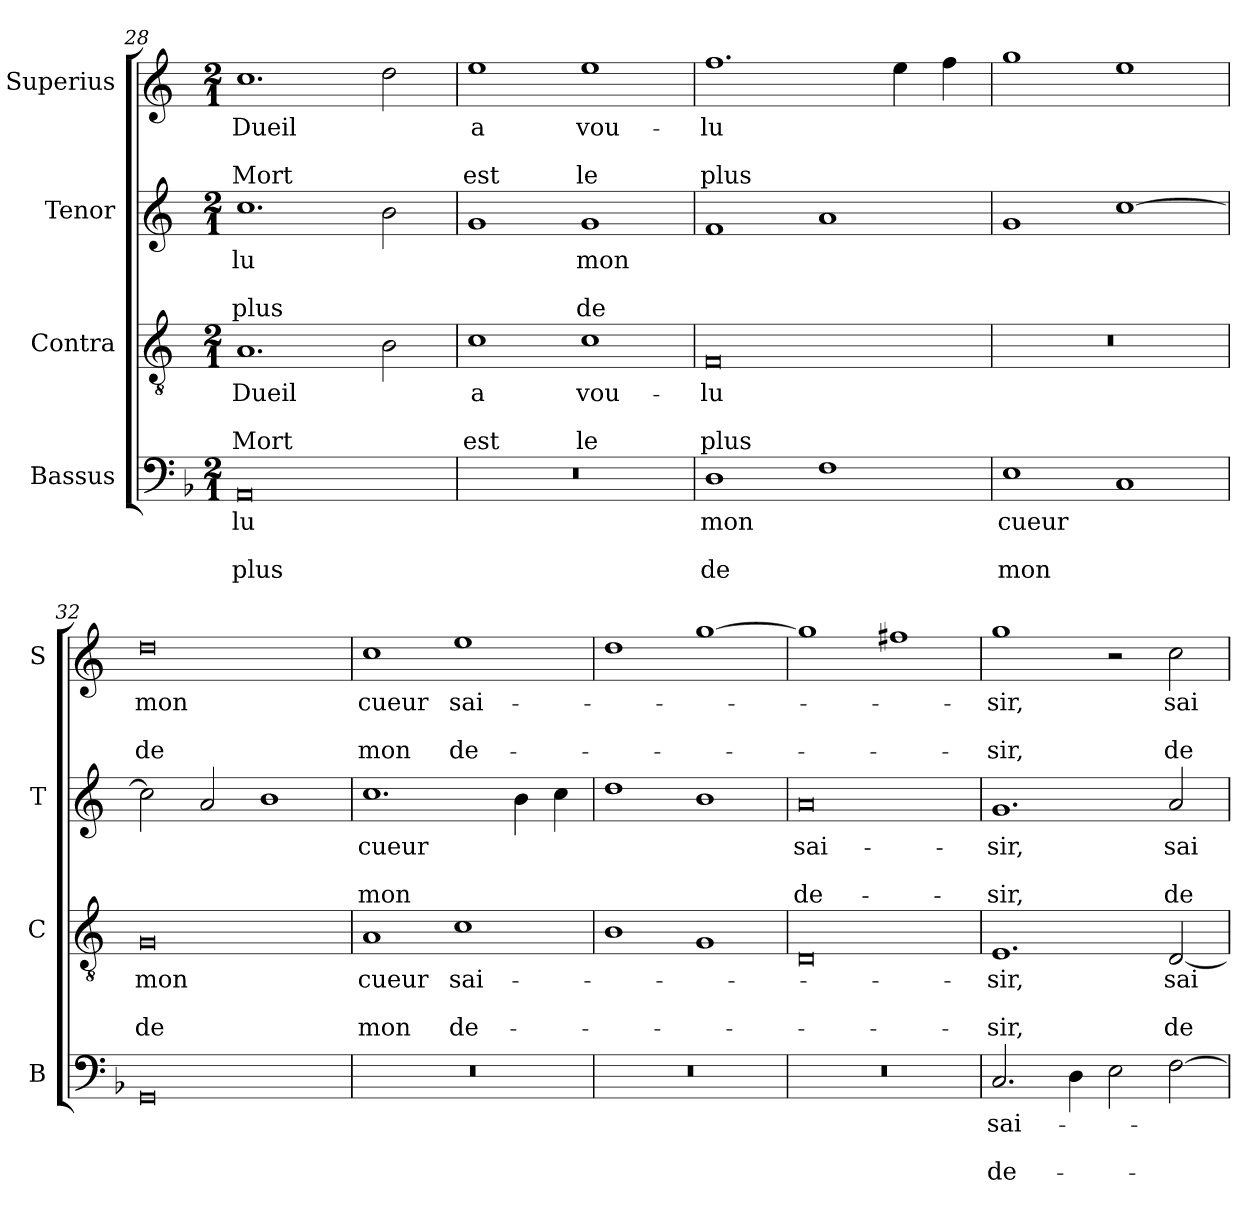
**kern	**text	**text	**text	**kern	**text	**text	**text	**kern	**text	**text	**text	**kern	**text	**text	**text
*part4	*part4	*part4	*part4	*part3	*part3	*part3	*part3	*part2	*part2	*part2	*part2	*part1	*part1	*part1	*part1
*staff4	*staff4	*staff4	*staff4	*staff3	*staff3	*staff3	*staff3	*staff2	*staff2	*staff2	*staff2	*staff1	*staff1	*staff1	*staff1
*I"Bassus	*	*	*	*I"Contra	*	*	*	*I"Tenor	*	*	*	*I"Superius	*	*	*
*I'B	*	*	*	*I'C	*	*	*	*I'T	*	*	*	*I'S	*	*	*
*clefF4	*	*	*	*clefGv2	*	*	*	*clefG2	*	*	*	*clefG2	*	*	*
*k[b-]	*	*	*	*k[]	*	*	*	*k[]	*	*	*	*k[]	*	*	*
*M2/1	*	*	*	*M2/1	*	*	*	*M2/1	*	*	*	*M2/1	*	*	*
=28	=28	=28	=28	=28	=28	=28	=28	=28	=28	=28	=28	=28	=28	=28	=28
0AA	-lu	.	plus	1.A	Dueil	.	Mort	1.cc	-lu	.	plus	1.cc	Dueil	.	Mort
.	.	.	.	2B	.	.	.	2b	.	.	.	2dd	.	.	.
=29	=29	=29	=29	=29	=29	=29	=29	=29	=29	=29	=29	=29	=29	=29	=29
0r	.	.	.	1c	a	.	est	1g	.	.	.	1ee	a	.	est
.	.	.	.	1c	vou-	.	le	1g	mon	.	de	1ee	vou-	.	le
=30	=30	=30	=30	=30	=30	=30	=30	=30	=30	=30	=30	=30	=30	=30	=30
1D	mon	.	de	0F	-lu	.	plus	1f	.	.	.	1.ff	-lu	.	plus
1F	.	.	.	.	.	.	.	1a	.	.	.	.	.	.	.
.	.	.	.	.	.	.	.	.	.	.	.	4ee	.	.	.
.	.	.	.	.	.	.	.	.	.	.	.	4ff	.	.	.
=31	=31	=31	=31	=31	=31	=31	=31	=31	=31	=31	=31	=31	=31	=31	=31
1E	cueur	.	mon	0r	.	.	.	1g	.	.	.	1gg	.	.	.
1C	.	.	.	.	.	.	.	[1cc	.	.	.	1ee	.	.	.
=32	=32	=32	=32	=32	=32	=32	=32	=32	=32	=32	=32	=32	=32	=32	=32
0GG	.	.	.	0G	mon	.	de	2cc]	.	.	.	0dd	mon	.	de
.	.	.	.	.	.	.	.	2a	.	.	.	.	.	.	.
.	.	.	.	.	.	.	.	1b	.	.	.	.	.	.	.
=33	=33	=33	=33	=33	=33	=33	=33	=33	=33	=33	=33	=33	=33	=33	=33
0r	.	.	.	1A	cueur	.	mon	1.cc	cueur	.	mon	1cc	cueur	.	mon
.	.	.	.	1c	sai-	.	de-	.	.	.	.	1ee	sai-	.	de-
.	.	.	.	.	.	.	.	4b	.	.	.	.	.	.	.
.	.	.	.	.	.	.	.	4cc	.	.	.	.	.	.	.
=34	=34	=34	=34	=34	=34	=34	=34	=34	=34	=34	=34	=34	=34	=34	=34
0r	.	.	.	1B	.	.	.	1dd	.	.	.	1dd	.	.	.
.	.	.	.	1G	.	.	.	1b	.	.	.	[1gg	.	.	.
=35	=35	=35	=35	=35	=35	=35	=35	=35	=35	=35	=35	=35	=35	=35	=35
0r	.	.	.	0D	.	.	.	0a	sai-	.	de-	1gg]	.	.	.
.	.	.	.	.	.	.	.	.	.	.	.	1ff#X	.	.	.
=36	=36	=36	=36	=36	=36	=36	=36	=36	=36	=36	=36	=36	=36	=36	=36
2.C	sai-	.	de-	1.E	-sir,	.	-sir,	1.g	-sir,	.	-sir,	1gg	-sir,	.	-sir,
4D	.	.	.	.	.	.	.	.	.	.	.	.	.	.	.
2E	.	.	.	.	.	.	.	.	.	.	.	2r	.	.	.
[2F	.	.	.	[2D	sai-	.	de-	2a	sai-	.	de-	2cc	sai-	.	de-
=	=	=	=	=	=	=	=	=	=	=	=	=	=	=	=
*-	*-	*-	*-	*-	*-	*-	*-	*-	*-	*-	*-	*-	*-	*-	*-
